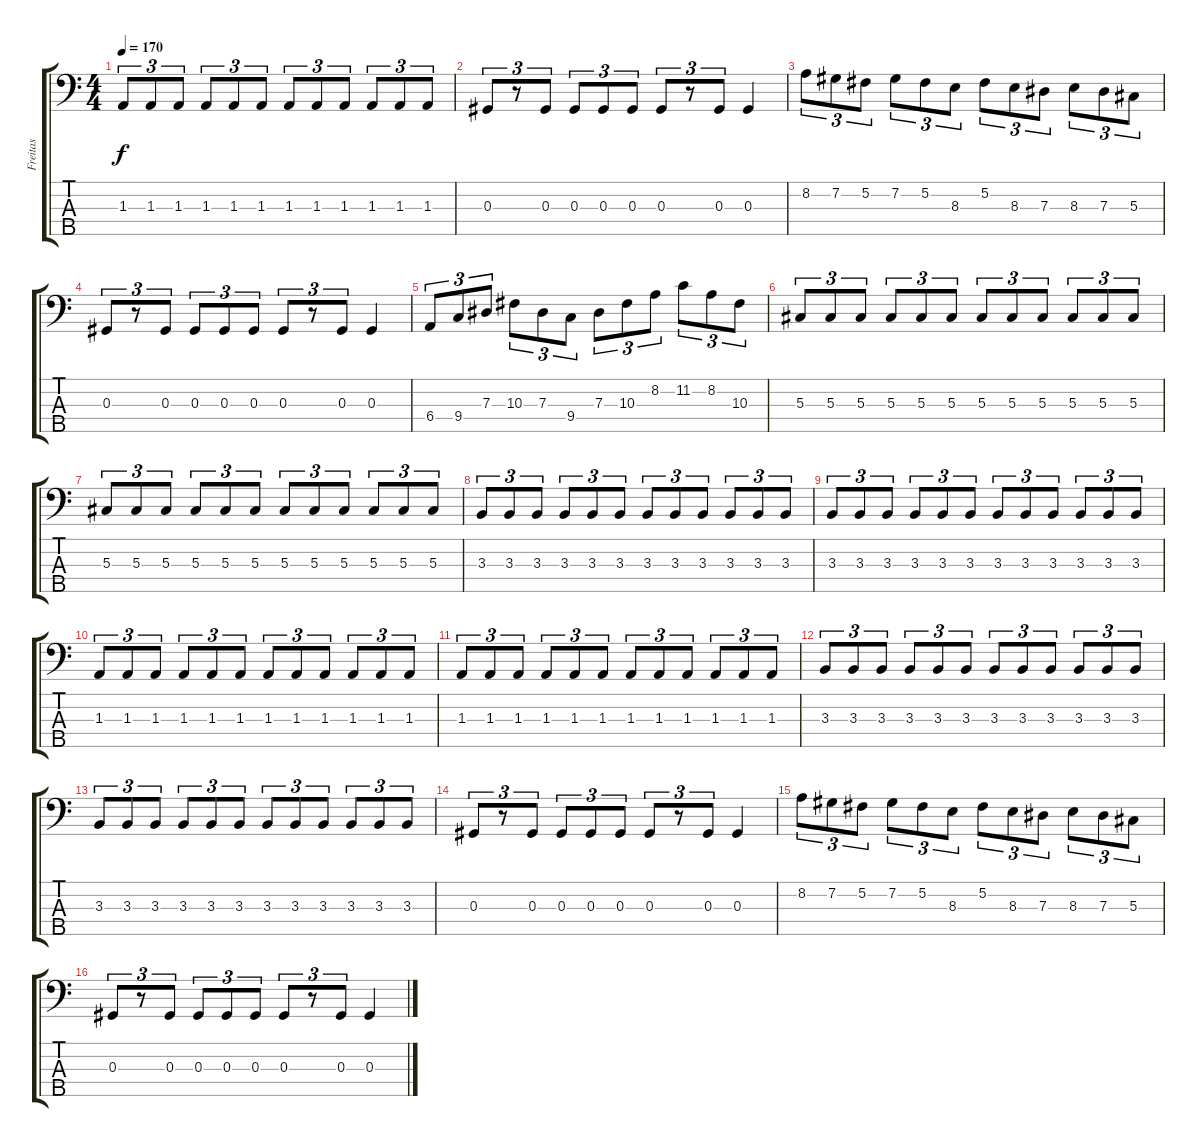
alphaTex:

\track ("Freitas" "Freitas") {instrument electricbassfinger}
\staff {score tabs}
\tuning (Gb2 Db2 Ab1 Eb1 Bb0) {hide}
\ts (4 4)
\tempo 170
\clef f4
\ks c
1.3.8{tu (3 2) dy f} 1.3.8{tu (3 2)} 1.3.8{tu (3 2)} 1.3.8{tu (3 2)} 1.3.8{tu (3 2)} 1.3.8{tu (3 2)} 1.3.8{tu (3 2)} 1.3.8{tu (3 2)} 1.3.8{tu (3 2)} 1.3.8{tu (3 2)} 1.3.8{tu (3 2)} 1.3.8{tu (3 2)} |
0.3.8{tu (3 2)} r.8{tu (3 2)} 0.3.8{tu (3 2)} 0.3.8{tu (3 2)} 0.3.8{tu (3 2)} 0.3.8{tu (3 2)} 0.3.8{tu (3 2)} r.8{tu (3 2)} 0.3.8{tu (3 2)} 0.3.4 |
8.2.8{tu (3 2)} 7.2.8{tu (3 2)} 5.2.8{tu (3 2)} 7.2.8{tu (3 2)} 5.2.8{tu (3 2)} 8.3.8{tu (3 2)} 5.2.8{tu (3 2)} 8.3.8{tu (3 2)} 7.3.8{tu (3 2)} 8.3.8{tu (3 2)} 7.3.8{tu (3 2)} 5.3.8{tu (3 2)} |
0.3.8{tu (3 2)} r.8{tu (3 2)} 0.3.8{tu (3 2)} 0.3.8{tu (3 2)} 0.3.8{tu (3 2)} 0.3.8{tu (3 2)} 0.3.8{tu (3 2)} r.8{tu (3 2)} 0.3.8{tu (3 2)} 0.3.4 |
6.4.8{tu (3 2)} 9.4.8{tu (3 2)} 7.3.8{tu (3 2)} 10.3.8{tu (3 2)} 7.3.8{tu (3 2)} 9.4.8{tu (3 2)} 7.3.8{tu (3 2)} 10.3.8{tu (3 2)} 8.2.8{tu (3 2)} 11.2.8{tu (3 2)} 8.2.8{tu (3 2)} 10.3.8{tu (3 2)} |
5.3.8{tu (3 2)} 5.3.8{tu (3 2)} 5.3.8{tu (3 2)} 5.3.8{tu (3 2)} 5.3.8{tu (3 2)} 5.3.8{tu (3 2)} 5.3.8{tu (3 2)} 5.3.8{tu (3 2)} 5.3.8{tu (3 2)} 5.3.8{tu (3 2)} 5.3.8{tu (3 2)} 5.3.8{tu (3 2)} |
5.3.8{tu (3 2)} 5.3.8{tu (3 2)} 5.3.8{tu (3 2)} 5.3.8{tu (3 2)} 5.3.8{tu (3 2)} 5.3.8{tu (3 2)} 5.3.8{tu (3 2)} 5.3.8{tu (3 2)} 5.3.8{tu (3 2)} 5.3.8{tu (3 2)} 5.3.8{tu (3 2)} 5.3.8{tu (3 2)} |
3.3.8{tu (3 2)} 3.3.8{tu (3 2)} 3.3.8{tu (3 2)} 3.3.8{tu (3 2)} 3.3.8{tu (3 2)} 3.3.8{tu (3 2)} 3.3.8{tu (3 2)} 3.3.8{tu (3 2)} 3.3.8{tu (3 2)} 3.3.8{tu (3 2)} 3.3.8{tu (3 2)} 3.3.8{tu (3 2)} |
3.3.8{tu (3 2)} 3.3.8{tu (3 2)} 3.3.8{tu (3 2)} 3.3.8{tu (3 2)} 3.3.8{tu (3 2)} 3.3.8{tu (3 2)} 3.3.8{tu (3 2)} 3.3.8{tu (3 2)} 3.3.8{tu (3 2)} 3.3.8{tu (3 2)} 3.3.8{tu (3 2)} 3.3.8{tu (3 2)} |
1.3.8{tu (3 2)} 1.3.8{tu (3 2)} 1.3.8{tu (3 2)} 1.3.8{tu (3 2)} 1.3.8{tu (3 2)} 1.3.8{tu (3 2)} 1.3.8{tu (3 2)} 1.3.8{tu (3 2)} 1.3.8{tu (3 2)} 1.3.8{tu (3 2)} 1.3.8{tu (3 2)} 1.3.8{tu (3 2)} |
1.3.8{tu (3 2)} 1.3.8{tu (3 2)} 1.3.8{tu (3 2)} 1.3.8{tu (3 2)} 1.3.8{tu (3 2)} 1.3.8{tu (3 2)} 1.3.8{tu (3 2)} 1.3.8{tu (3 2)} 1.3.8{tu (3 2)} 1.3.8{tu (3 2)} 1.3.8{tu (3 2)} 1.3.8{tu (3 2)} |
3.3.8{tu (3 2)} 3.3.8{tu (3 2)} 3.3.8{tu (3 2)} 3.3.8{tu (3 2)} 3.3.8{tu (3 2)} 3.3.8{tu (3 2)} 3.3.8{tu (3 2)} 3.3.8{tu (3 2)} 3.3.8{tu (3 2)} 3.3.8{tu (3 2)} 3.3.8{tu (3 2)} 3.3.8{tu (3 2)} |
3.3.8{tu (3 2)} 3.3.8{tu (3 2)} 3.3.8{tu (3 2)} 3.3.8{tu (3 2)} 3.3.8{tu (3 2)} 3.3.8{tu (3 2)} 3.3.8{tu (3 2)} 3.3.8{tu (3 2)} 3.3.8{tu (3 2)} 3.3.8{tu (3 2)} 3.3.8{tu (3 2)} 3.3.8{tu (3 2)} |
0.3.8{tu (3 2)} r.8{tu (3 2)} 0.3.8{tu (3 2)} 0.3.8{tu (3 2)} 0.3.8{tu (3 2)} 0.3.8{tu (3 2)} 0.3.8{tu (3 2)} r.8{tu (3 2)} 0.3.8{tu (3 2)} 0.3.4 |
8.2.8{tu (3 2)} 7.2.8{tu (3 2)} 5.2.8{tu (3 2)} 7.2.8{tu (3 2)} 5.2.8{tu (3 2)} 8.3.8{tu (3 2)} 5.2.8{tu (3 2)} 8.3.8{tu (3 2)} 7.3.8{tu (3 2)} 8.3.8{tu (3 2)} 7.3.8{tu (3 2)} 5.3.8{tu (3 2)} |
0.3.8{tu (3 2)} r.8{tu (3 2)} 0.3.8{tu (3 2)} 0.3.8{tu (3 2)} 0.3.8{tu (3 2)} 0.3.8{tu (3 2)} 0.3.8{tu (3 2)} r.8{tu (3 2)} 0.3.8{tu (3 2)} 0.3.4
